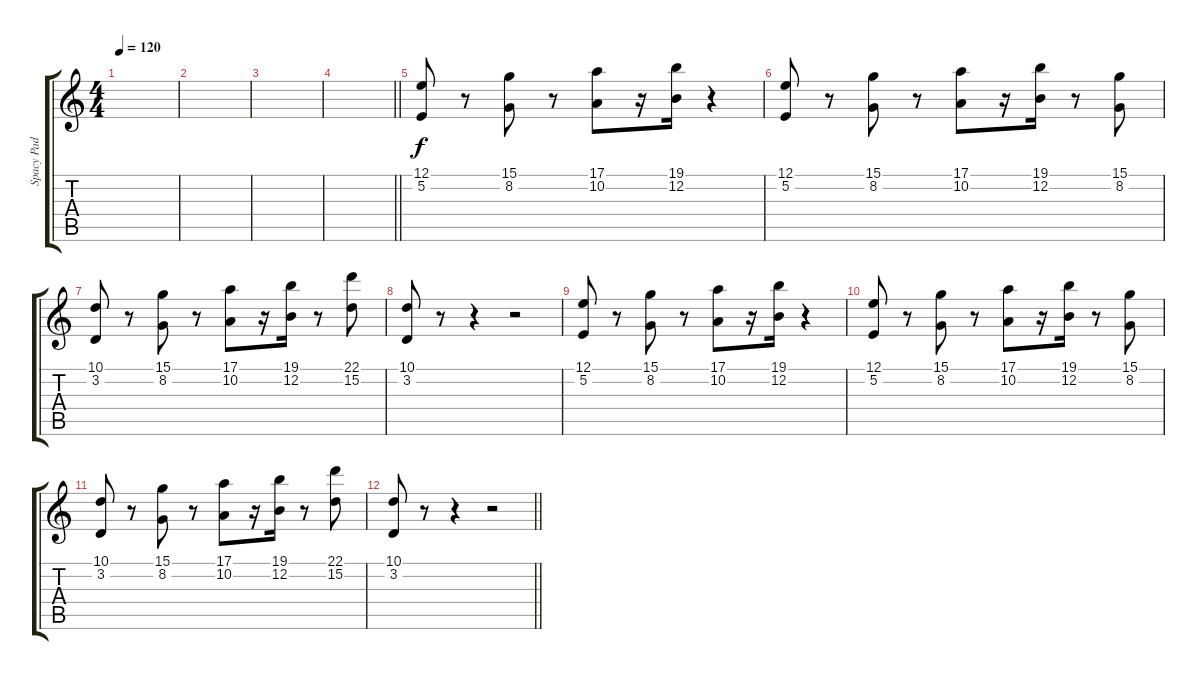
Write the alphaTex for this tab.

\track ("Spacy Pad + Synth Harp" "Spacy Pad ") {instrument lead6voice}
\staff {score tabs}
\tuning (E4 B3 G3 D3 A2 E2) {hide}
\ts (4 4)
\tempo 120
\clef g2
\ks c
|
|
|
\barLineRight lightlight
|
(12.1 5.2).8 r.8 (15.1 8.2).8 r.8 (17.1 10.2).8 r.16 (19.1 12.2).16 r.4 |
(12.1 5.2).8 r.8 (15.1 8.2).8 r.8 (17.1 10.2).8 r.16 (19.1 12.2).16 r.8 (15.1 8.2).8 |
(10.1 3.2).8 r.8 (15.1 8.2).8 r.8 (17.1 10.2).8 r.16 (19.1 12.2).16 r.8 (22.1 15.2).8 |
(10.1 3.2).8 r.8 r.4 r.2 |
(12.1 5.2).8 r.8 (15.1 8.2).8 r.8 (17.1 10.2).8 r.16 (19.1 12.2).16 r.4 |
(12.1 5.2).8 r.8 (15.1 8.2).8 r.8 (17.1 10.2).8 r.16 (19.1 12.2).16 r.8 (15.1 8.2).8 |
(10.1 3.2).8 r.8 (15.1 8.2).8 r.8 (17.1 10.2).8 r.16 (19.1 12.2).16 r.8 (22.1 15.2).8 |
\barLineRight lightlight
(10.1 3.2).8 r.8 r.4 r.2
